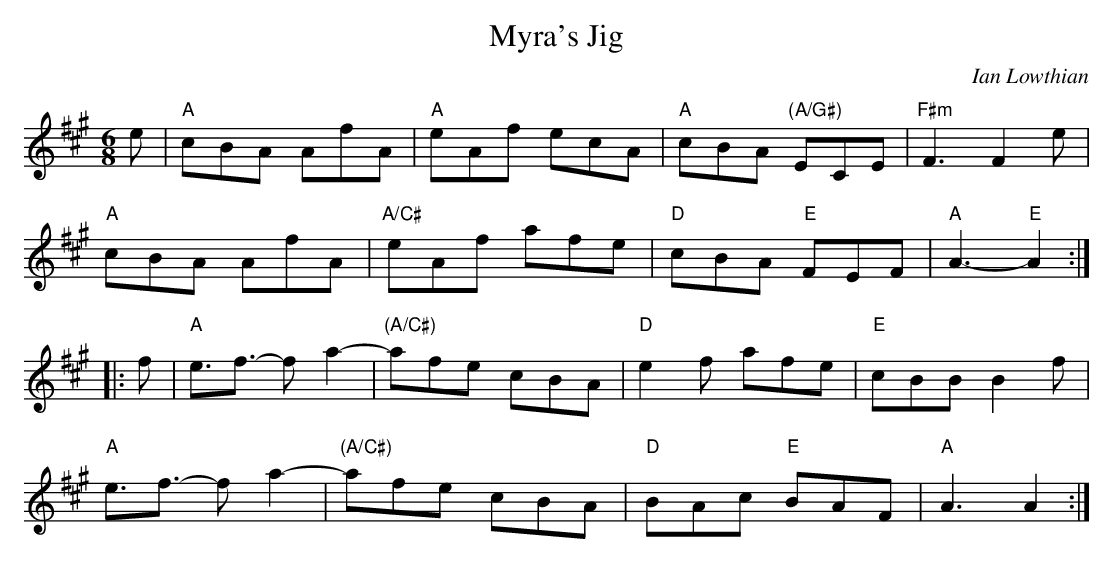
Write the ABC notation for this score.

X:1
T: Myra's Jig
C: Ian Lowthian
M: 6/8
K: A
e | "A"cBA AfA | "A"eAf ecA | "A"cBA    "(A/G#)"ECE | "F#m"F3 F2e |
"A"cBA AfA | "A/C#"eAf afe | "D"cBA "E"FEF | "A"A3- "E"A2 :|
|: f | "A"e3/f3/- fa2- | "(A/C#)"afe cBA | "D"e2f afe | "E"cBB B2f |
"A"e3/f3/- fa2- | "(A/C#)"afe cBA | "D"BAc  "E"BAF | "A"A3 A2 :|
